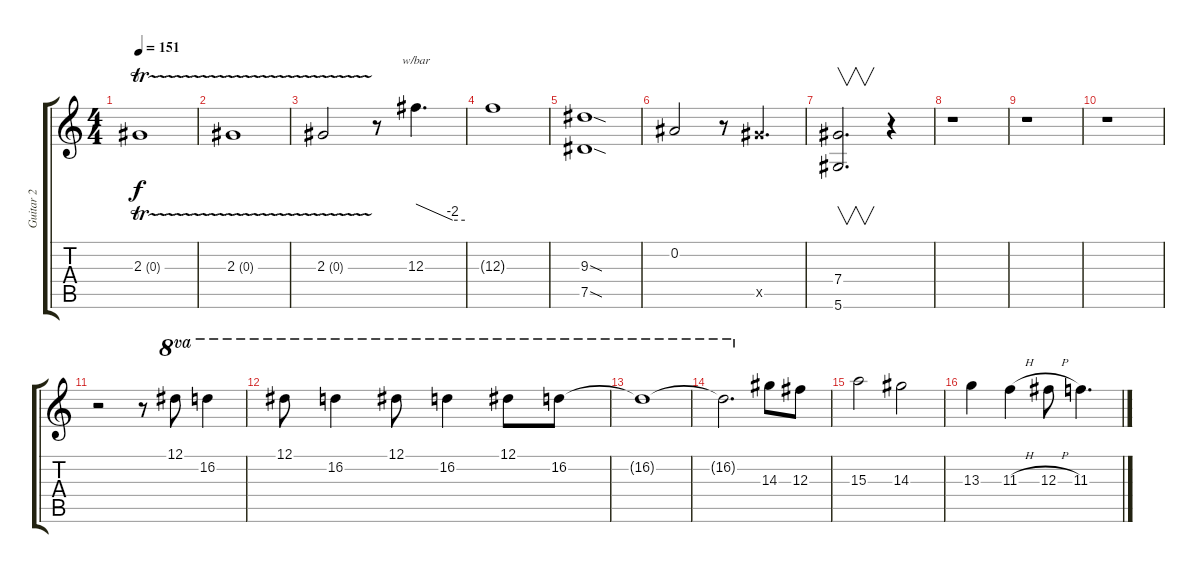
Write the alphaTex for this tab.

\track ("Guitar 2" "Guitar 2") {instrument overdrivenguitar}
\staff {score tabs}
\tuning (Eb4 Bb3 Gb3 Db3 Ab2 Eb2) {hide}
\ts (4 4)
\tempo 151
\clef g2
\ks c
2.3{tr (0 32)}.1{dy f} |
2.3{tr (0 32)}.1 |
2.3{tr (0 32)}.2 r.8 12.3.4{d tbe (custom default 0 0 45 -8 60 -8)} |
12.3{t}.1 |
(9.3{sod} 7.5{sod}).1 |
0.2.2 r.8 12.5{x}.4{d} |
(7.4 5.6).2{v d} r.4 |
r.1 |
r.1 |
r.1 |
r.2 r.8 12.1.8{ot 8va} 16.2.4{ot 8va} |
12.1.8{ot 8va} 16.2.4{ot 8va} 12.1.8{ot 8va} 16.2.4{ot 8va} 12.1.8{ot 8va} 16.2.8{ot 8va} |
16.2{t}.1{ot 8va} |
16.2{t}.2{d ot 8va} 14.3.8 12.3.8 |
15.3.2 14.3.2 |
13.3.4 11.3{h}.4 12.3{h}.8 11.3.4{d}
